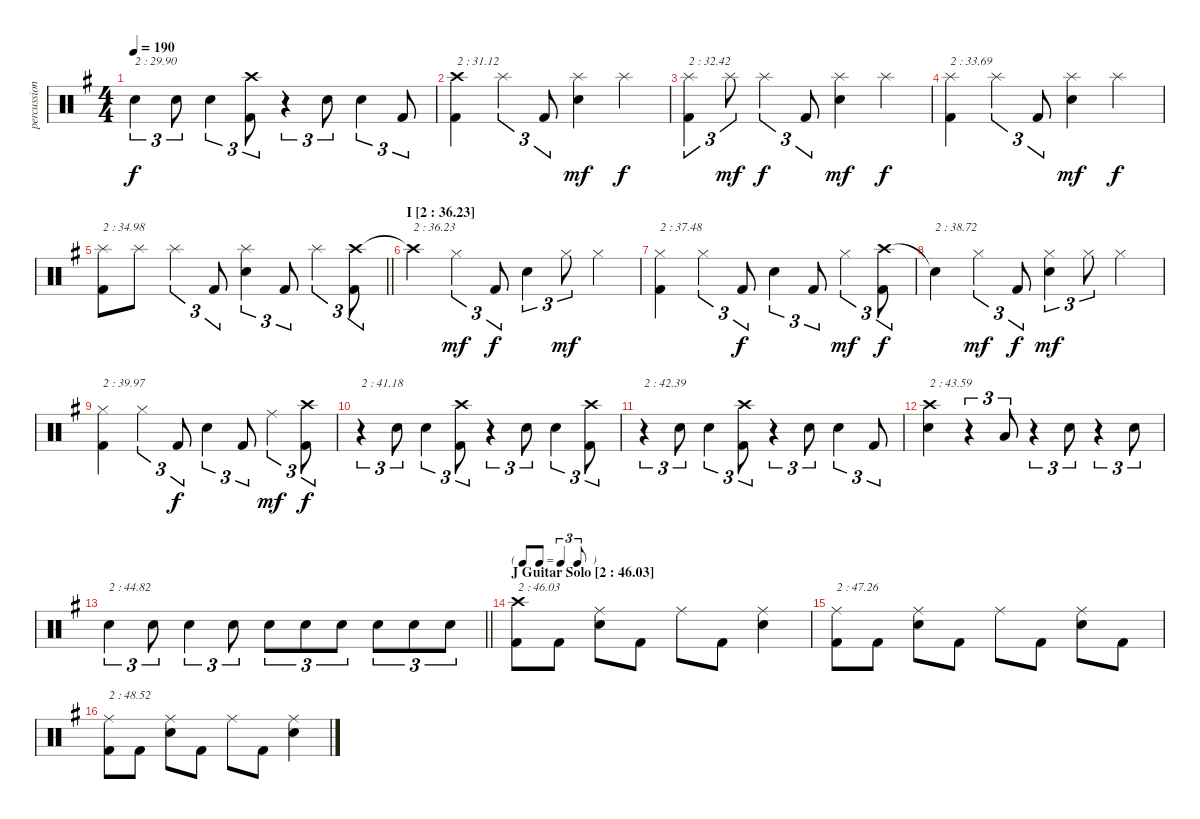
\track ("percussion" "percussion") {instrument percussion}
\staff {score}
\articulation defaults
\ts (4 4)
\tempo 190
\clef neutral
\ks g "Snare (hit)"{t}.4{tu (3 2) txt "2 : 29.90" dy f} "Electric Snare (hit)".8{tu (3 2)} "Electric Snare (hit)".4{tu (3 2)}
("Crash high (hit)" "Kick (hit) 2").8{tu (3 2)} r.4{tu (3 2)} "Electric Snare (hit)".8{tu (3 2)} "Electric Snare (hit)".4{tu (3 2)} "Kick (hit) 2".8{tu (3 2)} |
("Crash high (hit)" "Kick (hit) 2").4{txt "2 : 31.12"} "Splash (hit)".4{tu (3 2)} "Kick (hit) 2".8{tu (3 2)} ("Splash (hit)" "Electric Snare (hit)").4{dy mf} "Splash (hit)".4{dy f} |
("Splash (hit)" "Kick (hit) 2").4{tu (3 2) txt "2 : 32.42"} "Splash (hit)".8{tu (3 2) dy mf} "Splash (hit)".4{tu (3 2) dy f} "Kick (hit) 2".8{tu (3 2)} ("Splash (hit)" "Electric Snare (hit)").4{dy mf} "Splash (hit)".4{dy f} |
("Splash (hit)" "Kick (hit) 2").4{txt "2 : 33.69"} "Splash (hit)".4{tu (3 2)} "Kick (hit) 2".8{tu (3 2)} ("Splash (hit)" "Electric Snare (hit)").4{dy mf} "Splash (hit)".4{dy f} |
\barLineRight lightlight
("Splash (hit)" "Kick (hit) 2").8{txt "2 : 34.98"} "Splash (hit)".8 "Splash (hit)".4{tu (3 2)} "Kick (hit) 2".8{tu (3 2)} ("Splash (hit)" "Electric Snare (hit)").4{tu (3 2)} "Kick (hit) 2".8{tu (3 2)} "Splash (hit)".4{tu (3 2)} ("Crash high (hit)" "Kick (hit) 2").8{tu (3 2)} |
\section ("" "I [2 : 36.23]")
"Crash high (hit)"{t}.4{txt "2 : 36.23"} "Hi-Hat (closed)".4{tu (3 2) dy mf} "Kick (hit) 2".8{tu (3 2) dy f} "Electric Snare (hit)".4{tu (3 2)} "Hi-Hat (closed)".8{tu (3 2) dy mf} "Hi-Hat (closed)".4 |
("Hi-Hat (closed)" "Kick (hit) 2").4{txt "2 : 37.48"} "Hi-Hat (closed)".4{tu (3 2)} "Kick (hit) 2".8{tu (3 2) dy f} "Electric Snare (hit)".4{tu (3 2)} "Kick (hit) 2".8{tu (3 2)} "Hi-Hat (closed)".4{tu (3 2) dy mf} ("Crash high (hit)" "Kick (hit) 2").8{tu (3 2) dy f} |
"Snare (hit)"{t}.4{txt "2 : 38.72"} "Hi-Hat (closed)".4{tu (3 2) dy mf} "Kick (hit) 2".8{tu (3 2) dy f} ("Electric Snare (hit)" "Hi-Hat (closed)").4{tu (3 2) dy mf} "Hi-Hat (closed)".8{tu (3 2)} "Hi-Hat (closed)".4 |
("Hi-Hat (closed)" "Kick (hit) 2").4{txt "2 : 39.97"} "Hi-Hat (closed)".4{tu (3 2)} "Kick (hit) 2".8{tu (3 2) dy f} "Electric Snare (hit)".4{tu (3 2)} "Kick (hit) 2".8{tu (3 2)} "Ride (middle)".4{tu (3 2) dy mf} ("Crash high (hit)" "Kick (hit) 2").8{tu (3 2) dy f} |
r.4{tu (3 2) txt "2 : 41.18"} "Electric Snare (hit)".8{tu (3 2)} "Electric Snare (hit)".4{tu (3 2)} ("Crash high (hit)" "Kick (hit) 2").8{tu (3 2)} r.4{tu (3 2)} "Electric Snare (hit)".8{tu (3 2)} "Electric Snare (hit)".4{tu (3 2)} ("Crash high (hit)" "Kick (hit) 2").8{tu (3 2)} |
r.4{tu (3 2) txt "2 : 42.39"} "Electric Snare (hit)".8{tu (3 2)} "Electric Snare (hit)".4{tu (3 2)} ("Crash high (hit)" "Kick (hit) 2").8{tu (3 2)} r.4{tu (3 2)} "Electric Snare (hit)".8{tu (3 2)} "Electric Snare (hit)".4{tu (3 2)} "Kick (hit) 2".8{tu (3 2)} |
("Crash high (hit)" "Electric Snare (hit)").4{txt "2 : 43.59"} r.4{tu (3 2)} "Low Floor Tom (hit)".8{tu (3 2)} r.4{tu (3 2)} "Electric Snare (hit)".8{tu (3 2)} r.4{tu (3 2)} "Electric Snare (hit)".8{tu (3 2)} |
\barLineRight lightlight "Electric Snare (hit)".4{tu (3 2) txt "2 : 44.82"} "Electric Snare (hit)".8{tu (3 2)} "Electric Snare (hit)".4{tu (3 2)} "Electric Snare (hit)".8{tu (3 2)} "Electric Snare (hit)".8{tu (3 2)} "Electric Snare (hit)".8{tu (3 2)} "Electric Snare (hit)".8{tu (3 2)} "Electric Snare (hit)".8{tu (3 2)} "Electric Snare (hit)".8{tu (3 2)} "Electric Snare (hit)".8{tu (3 2)}
|
\tf triplet8th
\section ("" "J Guitar Solo [2 : 46.03]")
("Crash high (hit)" "Kick (hit) 2").8{txt "2 : 46.03"} "Kick (hit) 2".8 ("Ride (middle)" "Electric Snare (hit)").8 "Kick (hit) 2".8 "Ride (middle)".8 "Kick (hit) 2".8 ("Ride (middle)" "Electric Snare (hit)").4 |
("Ride (middle)" "Kick (hit) 2").8{txt "2 : 47.26"} "Kick (hit) 2".8 ("Ride (middle)" "Electric Snare (hit)").8 "Kick (hit) 2".8 "Ride (middle)".8 "Kick (hit) 2".8 ("Ride (middle)" "Electric Snare (hit)").8 "Kick (hit) 2".8 |
("Ride (middle)" "Kick (hit) 2").8{txt "2 : 48.52"} "Kick (hit) 2".8 ("Ride (middle)" "Electric Snare (hit)").8 "Kick (hit) 2".8 "Ride (middle)".8 "Kick (hit) 2".8 ("Ride (middle)" "Electric Snare (hit)").4
